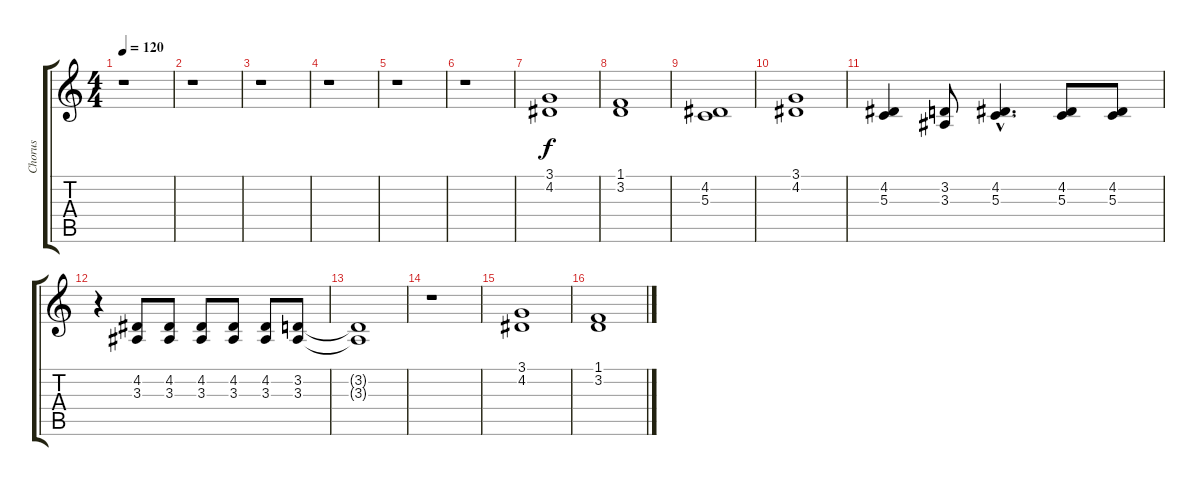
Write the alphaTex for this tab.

\track ("Chorus" "Chorus") {instrument lead6voice}
\staff {score tabs}
\tuning (E4 B3 G3 D3 A2 E2) {hide}
\ts (4 4)
\tempo 120
\clef g2
\ks c
r.1{dy f} |
r.1 |
r.1 |
r.1 |
r.1 |
r.1 |
(3.1 4.2).1 |
(1.1 3.2).1 |
(4.2 5.3).1 |
(3.1 4.2).1 |
(4.2 5.3).4 (3.2 3.3).8 (4.2{hac} 5.3{hac}).4{d} (4.2 5.3).8 (4.2 5.3).8 |
r.4 (4.2 3.3).8 (4.2 3.3).8 (4.2 3.3).8 (4.2 3.3).8 (4.2 3.3).8 (3.2 3.3).8 |
(3.2{t} 3.3{t}).1 |
r.1 |
(3.1 4.2).1 |
(1.1 3.2).1
